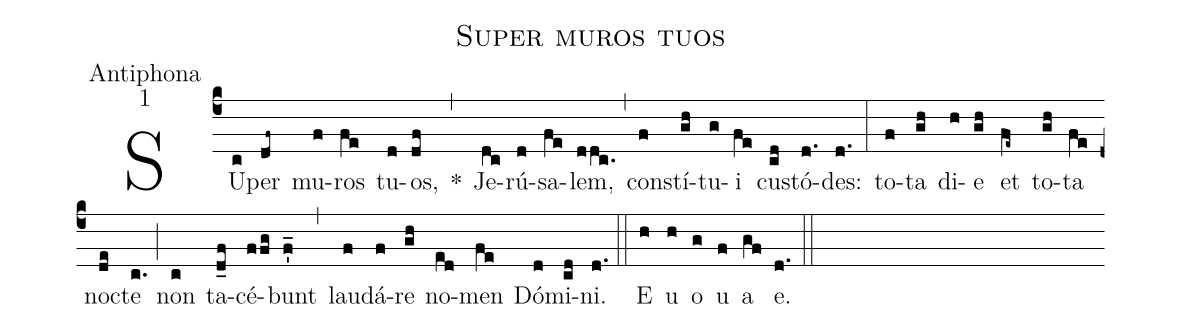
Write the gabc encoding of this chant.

name:Super muros tuos;
office-part:Antiphona;
mode:1;
%%
(c4) SU(c)per(df~) mu(f)ros(fe) tu(d)os,(df) *(,) Je(dc)rú(d)sa(fe)lem,(ddc.) (,) con(f)stí(gh)tu(g)i(fe) cu(cd)stó(d.)des:(d.) (:) to(f)ta(gh) di(h)e(gh) et(fe~) to(gh)ta(fe) no(de)cte(c.) (;) non(c) ta(d_f)cé(ffg)bunt(f'_) (,) lau(f)dá(f)re(gh) no(ed)men(fe) Dó(d)mi(cd)ni.(d.) (::) <eu>E(h) u(h) o(g) u(f) a(gf) e.</eu>(d.) (::)
